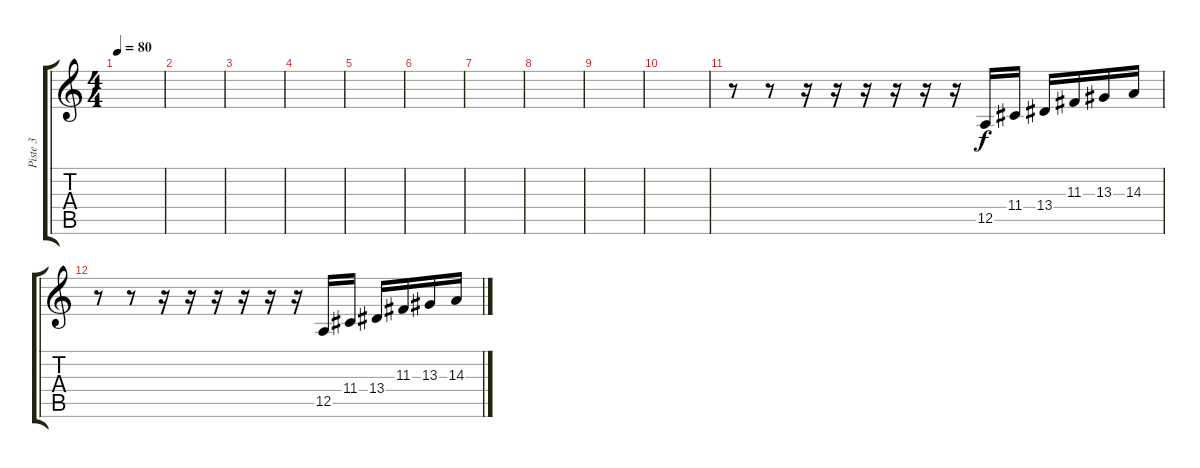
\track ("Piste 3" "Piste 3") {instrument acousticgrandpiano}
\staff {score tabs}
\tuning (E4 B3 G3 D3 A2 D2) {hide}
\ts (4 4)
\tempo 80
\clef g2
\ks c
|
|
|
|
|
|
|
|
|
|
r.8 r.8 r.16 r.16 r.16 r.16 r.16 r.16 12.5.16 11.4.16 13.4.16 11.3.16 13.3.16 14.3.16 |
r.8 r.8 r.16 r.16 r.16 r.16 r.16 r.16 12.5.16 11.4.16 13.4.16 11.3.16 13.3.16 14.3.16
